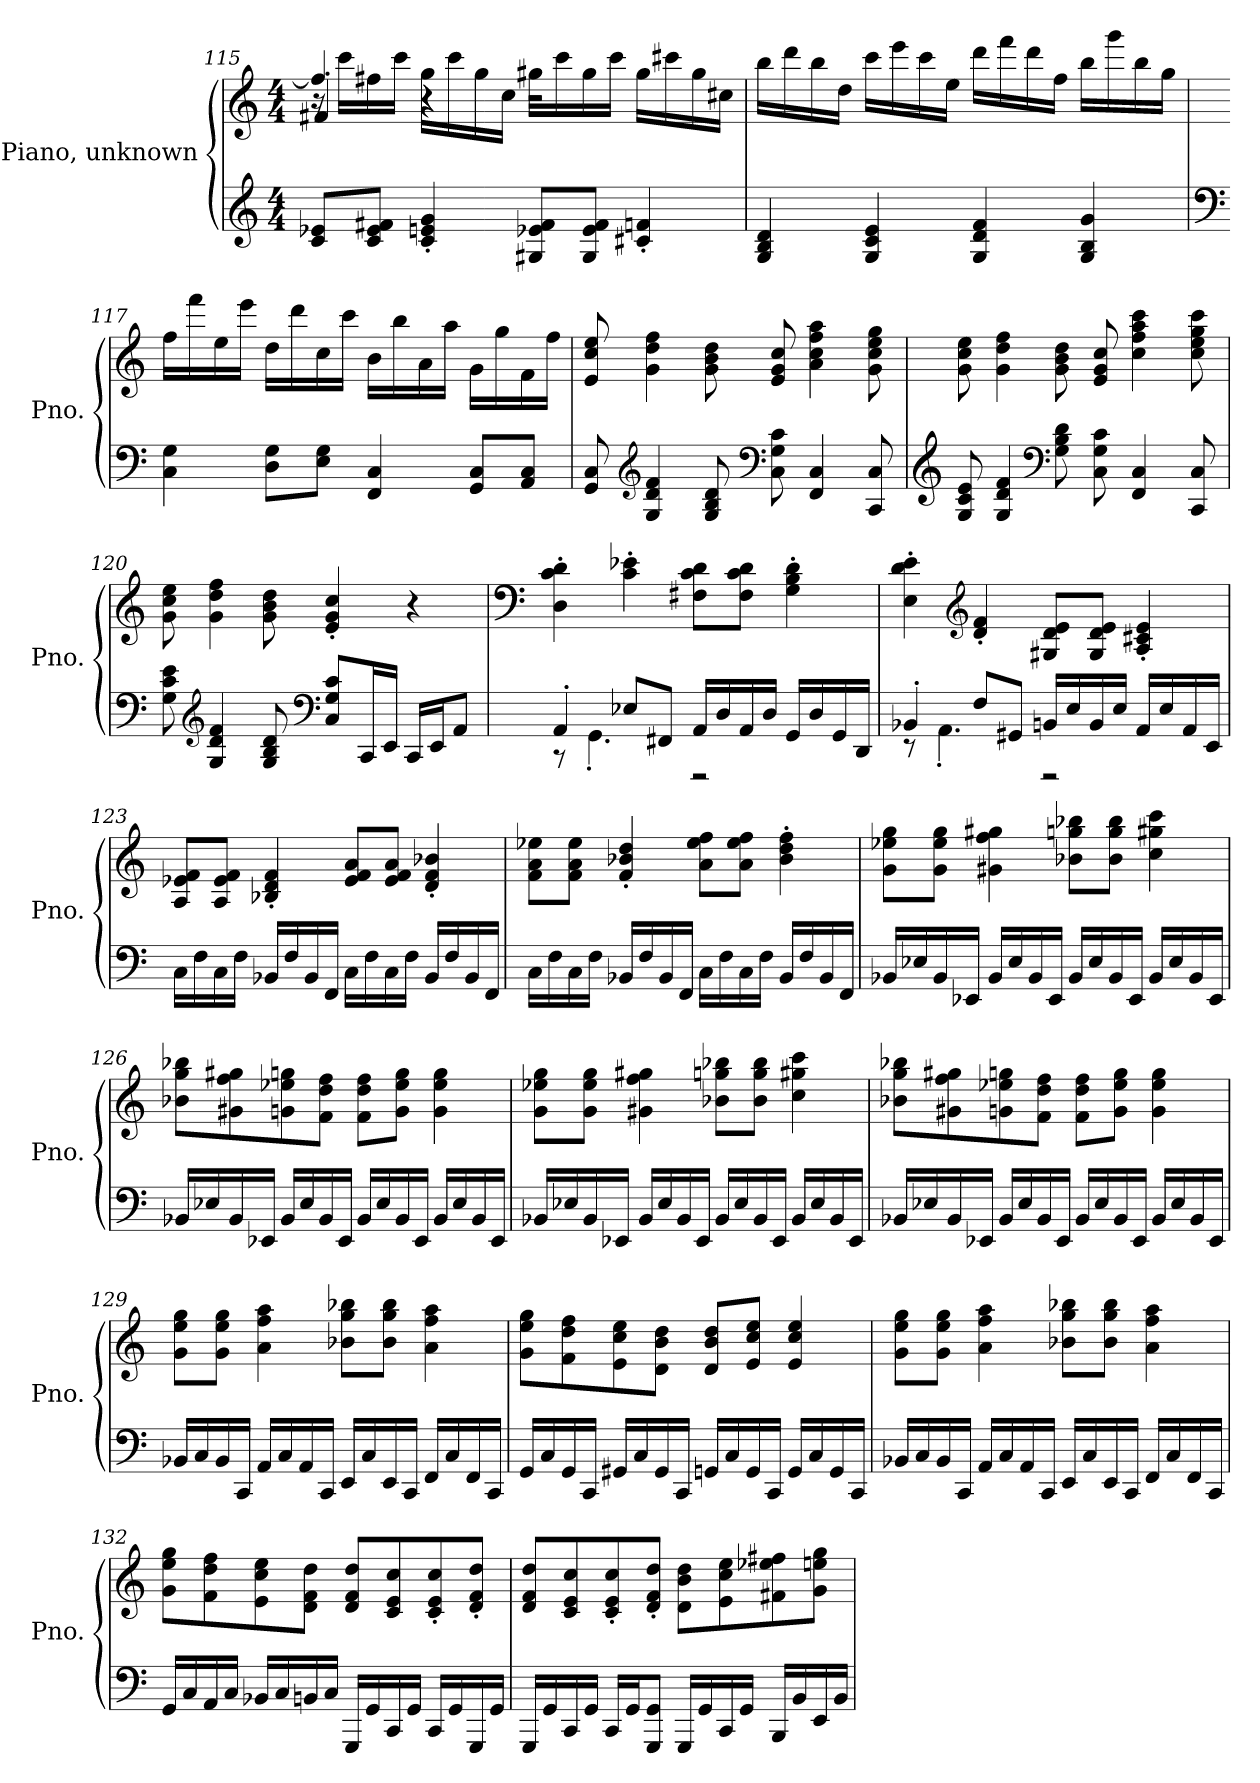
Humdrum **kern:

**kern	**kern
*part1	*part1
*staff2	*staff1
*I"Piano, unknown	*
*I'Pno.	*
!!LO:LB:g=z
*clefG2	*clefG2
*k[]	*k[]
*M4/4	*M4/4
=115	=115
*	*^
*	*	*^
8c/ 8e-X/L	4ff#/]	16r	4f#X'/
.	.	16ccc\LL	.
8c/ 8e-/ 8f#X/J	.	16ff#X\	.
.	.	16ccc\JJ	.
4c/' 4en/' 4g/'	4r	16gg\LL	4r
.	.	16ccc\	.
.	.	16gg\	.
.	.	16cc\JJ	.
8G#X/ 8e-X/ 8f#/L	2r	16gg#X\LL	2r
.	.	16ccc\	.
8G#/ 8e-/ 8f#/J	.	16gg#\	.
.	.	16ccc\JJ	.
4c#X/' 4fn/'	.	16gg#\LL	.
.	.	16ccc#X\	.
.	.	16gg#\	.
.	.	16cc#X\JJ	.
*	*v	*v	*v
=116	=116
4G/ 4B/ 4d/	16bb\LL
.	16ddd\
.	16bb\
.	16dd\JJ
4G/ 4c/ 4e/	16ccc\LL
.	16eee\
.	16ccc\
.	16ee\JJ
4G/ 4d/ 4f/	16ddd\LL
.	16fff\
.	16ddd\
.	16ff\JJ
4G/ 4B/ 4g/	16bb\LL
.	16ggg\
.	16bb\
.	16gg\JJ
!!LO:LB:g=z
=117	=117
*clefF4	*
4C\ 4G\	16ff\LL
.	16fff\
.	16ee\
.	16eee\JJ
8D\ 8G\L	16dd\LL
.	16ddd\
8E\ 8G\J	16cc\
.	16ccc\JJ
4FF/ 4C/	16b\LL
.	16bb\
.	16a\
.	16aa\JJ
8GG/ 8C/L	16g\LL
.	16gg\
8AA/ 8C/J	16f\
.	16ff\JJ
=118	=118
8GG/ 8C/	8e/ 8cc/ 8ee/
*clefG2	*
4G/ 4d/ 4f/	4g\ 4dd\ 4ff\
8G/ 8B/ 8d/	8g\ 8b\ 8dd\
*clefF4	*
8C\ 8G\ 8c\	8e/ 8g/ 8cc/
4FF/ 4C/	4a\ 4cc\ 4ff\ 4aa\
8CC/ 8C/	8g\ 8cc\ 8ee\ 8gg\
=119	=119
*clefG2	*
8G/ 8c/ 8e/	8g\ 8cc\ 8ee\
4G/ 4d/ 4f/	4g\ 4dd\ 4ff\
*clefF4	*
8G\ 8B\ 8d\	8g\ 8b\ 8dd\
8C\ 8G\ 8c\	8e/ 8g/ 8cc/
4FF/ 4C/	4cc\ 4ff\ 4aa\ 4ccc\
8CC/ 8C/	8cc\ 8ee\ 8gg\ 8ccc\
!!LO:LB:g=z
=120	=120
8G\ 8c\ 8e\	8g\ 8cc\ 8ee\
*clefG2	*
4G/ 4d/ 4f/	4g\ 4dd\ 4ff\
8G/ 8B/ 8d/	8g\ 8b\ 8dd\
*clefF4	*
8C/ 8G/ 8c/L	4e/' 4g/' 4cc/'
16CC/L	.
16EE/JJ	.
16CC/LL	4r
16EE/J	.
8AA/J	.
=121	=121
*	*clefF4
*^	*
4AA'/	8r	4D\' 4c\' 4d\'
.	4.GG'\	.
8E-X/L	.	4c\' 4e-X\'
8FF#X/J	.	.
16AA/LL	2r	8F#X\ 8c\ 8d\L
16D/	.	.
16AA/	.	8F#\ 8c\ 8d\J
16D/JJ	.	.
16GG/LL	.	4G\' 4B\' 4d\'
16D/	.	.
16GG/	.	.
16DD/JJ	.	.
!!LO:LB:g=z
=122	=122	=122
4BB-X'/	8r	4E\' 4d\' 4e\'
.	4.AA'\	.
*	*	*clefG2
8F/L	.	4d/' 4f/'
8GG#X/J	.	.
16BBn/LL	2r	8G#X/ 8d/ 8e/L
16E/	.	.
16BB/	.	8G#/ 8d/ 8e/J
16E/JJ	.	.
16AA/LL	.	4A/' 4c#X/' 4e/'
16E/	.	.
16AA/	.	.
16EE/JJ	.	.
*v	*v	*
=123	=123
16C\LL	8A/ 8e-X/ 8f/L
16F\	.
16C\	8A/ 8e-/ 8f/J
16F\JJ	.
16BB-X/LL	4B-X/' 4d/' 4f/'
16F/	.
16BB-/	.
16FF/JJ	.
16C\LL	8e-/ 8f/ 8a/L
16F\	.
16C\	8e-/ 8f/ 8a/J
16F\JJ	.
16BB-/LL	4d/' 4f/' 4b-X/'
16F/	.
16BB-/	.
16FF/JJ	.
!!LO:LB:g=z
=124	=124
16C\LL	8f\ 8a\ 8ee-X\L
16F\	.
16C\	8f\ 8a\ 8ee-\J
16F\JJ	.
16BB-X/LL	4f/' 4b-X/' 4dd/'
16F/	.
16BB-/	.
16FF/JJ	.
16C\LL	8a\ 8ee-\ 8ff\L
16F\	.
16C\	8a\ 8ee-\ 8ff\J
16F\JJ	.
16BB-/LL	4b-\' 4dd\' 4ff\'
16F/	.
16BB-/	.
16FF/JJ	.
=125	=125
16BB-X/LL	8g\ 8ee-X\ 8gg\L
16E-X/	.
16BB-/	8g\ 8ee-\ 8gg\J
16EE-X/JJ	.
16BB-/LL	4g#X\ 4ff\ 4gg#X\
16E-/	.
16BB-/	.
16EE-/JJ	.
16BB-/LL	8b-X\ 8ggn\ 8bb-X\L
16E-/	.
16BB-/	8b-\ 8gg\ 8bb-\J
16EE-/JJ	.
16BB-/LL	4cc\ 4gg#X\ 4ccc\
16E-/	.
16BB-/	.
16EE-/JJ	.
!!LO:PB:g=z
=126	=126
16BB-X/LL	8b-X\ 8gg\ 8bb-X\L
16E-X/	.
16BB-/	8g#X\ 8ff\ 8gg#X\
16EE-X/JJ	.
16BB-/LL	8gn\ 8ee-X\ 8ggn\
16E-/	.
16BB-/	8f\ 8dd\ 8ff\J
16EE-/JJ	.
16BB-/LL	8f\ 8dd\ 8ff\L
16E-/	.
16BB-/	8g\ 8ee-\ 8gg\J
16EE-/JJ	.
16BB-/LL	4g\ 4ee-\ 4gg\
16E-/	.
16BB-/	.
16EE-/JJ	.
=127	=127
16BB-X/LL	8g\ 8ee-X\ 8gg\L
16E-X/	.
16BB-/	8g\ 8ee-\ 8gg\J
16EE-X/JJ	.
16BB-/LL	4g#X\ 4ff\ 4gg#X\
16E-/	.
16BB-/	.
16EE-/JJ	.
16BB-/LL	8b-X\ 8ggn\ 8bb-X\L
16E-/	.
16BB-/	8b-\ 8gg\ 8bb-\J
16EE-/JJ	.
16BB-/LL	4cc\ 4gg#X\ 4ccc\
16E-/	.
16BB-/	.
16EE-/JJ	.
!!LO:LB:g=z
=128	=128
16BB-X/LL	8b-X\ 8gg\ 8bb-X\L
16E-X/	.
16BB-/	8g#X\ 8ff\ 8gg#X\
16EE-X/JJ	.
16BB-/LL	8gn\ 8ee-X\ 8ggn\
16E-/	.
16BB-/	8f\ 8dd\ 8ff\J
16EE-/JJ	.
16BB-/LL	8f\ 8dd\ 8ff\L
16E-/	.
16BB-/	8g\ 8ee-\ 8gg\J
16EE-/JJ	.
16BB-/LL	4g\ 4ee-\ 4gg\
16E-/	.
16BB-/	.
16EE-/JJ	.
=129	=129
16BB-X/LL	8g\ 8ee\ 8gg\L
16C/	.
16BB-/	8g\ 8ee\ 8gg\J
16CC/JJ	.
16AA/LL	4a\ 4ff\ 4aa\
16C/	.
16AA/	.
16CC/JJ	.
16EE/LL	8b-X\ 8gg\ 8bb-X\L
16C/	.
16EE/	8b-\ 8gg\ 8bb-\J
16CC/JJ	.
16FF/LL	4a\ 4ff\ 4aa\
16C/	.
16FF/	.
16CC/JJ	.
!!LO:LB:g=z
=130	=130
16GG/LL	8g\ 8ee\ 8gg\L
16C/	.
16GG/	8f\ 8dd\ 8ff\
16CC/JJ	.
16GG#X/LL	8e\ 8cc\ 8ee\
16C/	.
16GG#/	8d\ 8b\ 8dd\J
16CC/JJ	.
16GGn/LL	8d/ 8b/ 8dd/L
16C/	.
16GG/	8e/ 8cc/ 8ee/J
16CC/JJ	.
16GG/LL	4e/ 4cc/ 4ee/
16C/	.
16GG/	.
16CC/JJ	.
=131	=131
16BB-X/LL	8g\ 8ee\ 8gg\L
16C/	.
16BB-/	8g\ 8ee\ 8gg\J
16CC/JJ	.
16AA/LL	4a\ 4ff\ 4aa\
16C/	.
16AA/	.
16CC/JJ	.
16EE/LL	8b-X\ 8gg\ 8bb-X\L
16C/	.
16EE/	8b-\ 8gg\ 8bb-\J
16CC/JJ	.
16FF/LL	4a\ 4ff\ 4aa\
16C/	.
16FF/	.
16CC/JJ	.
!!LO:LB:g=z
=132	=132
16GG/LL	8g\ 8ee\ 8gg\L
16C/	.
16AA/	8f\ 8dd\ 8ff\
16C/JJ	.
16BB-X/LL	8e\ 8cc\ 8ee\
16C/	.
16BBn/	8d\ 8f\ 8dd\J
16C/JJ	.
16GGG/LL	8d/ 8f/ 8dd/L
16GG/	.
16CC/	8c/ 8e/ 8cc/
16GG/JJ	.
16CC/LL	8c/' 8e/' 8cc/'
16GG/	.
16GGG/	8d/' 8f/' 8dd/'J
16GG/JJ	.
=133	=133
16GGG/LL	8d/ 8f/ 8dd/L
16GG/	.
16CC/	8c/ 8e/ 8cc/
16GG/JJ	.
16CC/LL	8c/' 8e/' 8cc/'
16GG/J	.
8GGG/ 8GG/J	8d/' 8f/' 8dd/'J
16GGG/LL	8d\ 8b\ 8dd\L
16GG/	.
16CC/	8e\ 8cc\ 8ee\
16GG/JJ	.
16BBB/LL	8f#X\ 8ee-X\ 8ff#X\
16BB/	.
16EE/	8g\ 8een\ 8gg\J
16BB/JJ	.
=	=
*-	*-
